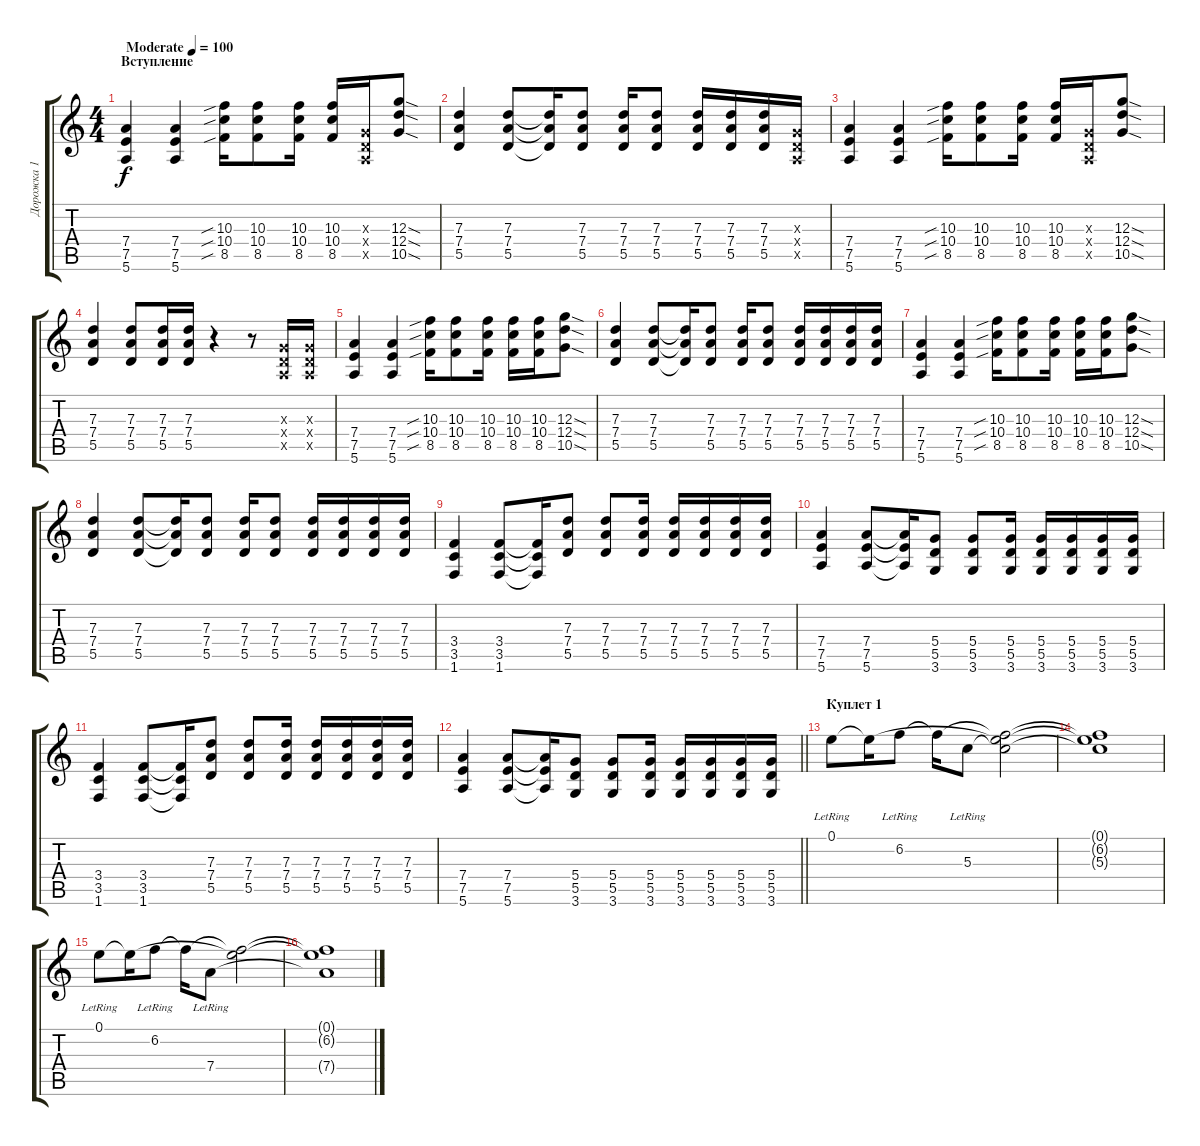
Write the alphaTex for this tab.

\track ("Дорожка 1" "Дорожка 1") {instrument electricguitarclean}
\staff {score tabs}
\tuning (E4 B3 G3 D3 A2 E2) {hide}
\ts (4 4)
\section ("" "Вступление")
\tempo (100 "Moderate")
\clef g2
\ks c
(7.4 7.5 5.6).4{dy f instrument electricguitarclean} (7.4 7.5 5.6).4 (10.3{sib} 10.4{sib} 8.5{sib}).16 (10.3 10.4 8.5).8 (10.3 10.4 8.5).16 (10.3 10.4 8.5).16 (0.3{x} 0.4{x} 0.5{x}).16 (12.3{sod} 12.4{sod} 10.5{sod}).8 |
(7.3 7.4 5.5).4 (7.3 7.4 5.5).8 (7.3{t} 7.4{t} 5.5{t}).16 (7.3 7.4 5.5).8 (7.3 7.4 5.5).16 (7.3 7.4 5.5).8 (7.3 7.4 5.5).16 (7.3 7.4 5.5).16 (7.3 7.4 5.5).16 (0.3{x} 0.4{x} 0.5{x}).16 |
(7.4 7.5 5.6).4 (7.4 7.5 5.6).4 (10.3{sib} 10.4{sib} 8.5{sib}).16 (10.3 10.4 8.5).8 (10.3 10.4 8.5).16 (10.3 10.4 8.5).16 (0.3{x} 0.4{x} 0.5{x}).16 (12.3{sod} 12.4{sod} 10.5{sod}).8 |
(7.3 7.4 5.5).4 (7.3 7.4 5.5).8 (7.3 7.4 5.5).16 (7.3 7.4 5.5).16 r.4 r.8 (0.3{x} 0.4{x} 0.5{x}).16{volume 15 instrument overdrivenguitar} (0.3{x} 0.4{x} 0.5{x}).16 |
(7.4 7.5 5.6).4 (7.4 7.5 5.6).4 (10.3{sib} 10.4{sib} 8.5{sib}).16 (10.3 10.4 8.5).8 (10.3 10.4 8.5).16 (10.3 10.4 8.5).16 (10.3 10.4 8.5).16 (12.3{sod} 12.4{sod} 10.5{sod}).8 |
(7.3 7.4 5.5).4 (7.3 7.4 5.5).8 (7.3{t} 7.4{t} 5.5{t}).16 (7.3 7.4 5.5).8 (7.3 7.4 5.5).16 (7.3 7.4 5.5).8 (7.3 7.4 5.5).16 (7.3 7.4 5.5).16 (7.3 7.4 5.5).16 (7.3 7.4 5.5).16 |
(7.4 7.5 5.6).4 (7.4 7.5 5.6).4 (10.3{sib} 10.4{sib} 8.5{sib}).16 (10.3 10.4 8.5).8 (10.3 10.4 8.5).16 (10.3 10.4 8.5).16 (10.3 10.4 8.5).16 (12.3{sod} 12.4{sod} 10.5{sod}).8 |
(7.3 7.4 5.5).4 (7.3 7.4 5.5).8 (7.3{t} 7.4{t} 5.5{t}).16 (7.3 7.4 5.5).8 (7.3 7.4 5.5).16 (7.3 7.4 5.5).8 (7.3 7.4 5.5).16 (7.3 7.4 5.5).16 (7.3 7.4 5.5).16 (7.3 7.4 5.5).16 |
(3.4 3.5 1.6).4 (3.4 3.5 1.6).8 (3.4{t} 3.5{t} 1.6{t}).16 (7.3 7.4 5.5).8 (7.3 7.4 5.5).8 (7.3 7.4 5.5).16 (7.3 7.4 5.5).16 (7.3 7.4 5.5).16 (7.3 7.4 5.5).16 (7.3 7.4 5.5).16 |
(7.4 7.5 5.6).4 (7.4 7.5 5.6).8 (7.4{t} 7.5{t} 5.6{t}).16 (5.4 5.5 3.6).8 (5.4 5.5 3.6).8 (5.4 5.5 3.6).16 (5.4 5.5 3.6).16 (5.4 5.5 3.6).16 (5.4 5.5 3.6).16 (5.4 5.5 3.6).16 |
(3.4 3.5 1.6).4 (3.4 3.5 1.6).8 (3.4{t} 3.5{t} 1.6{t}).16 (7.3 7.4 5.5).8 (7.3 7.4 5.5).8 (7.3 7.4 5.5).16 (7.3 7.4 5.5).16 (7.3 7.4 5.5).16 (7.3 7.4 5.5).16 (7.3 7.4 5.5).16 |
\barLineRight lightlight
(7.4 7.5 5.6).4 (7.4 7.5 5.6).8 (7.4{t} 7.5{t} 5.6{t}).16 (5.4 5.5 3.6).8 (5.4 5.5 3.6).8 (5.4 5.5 3.6).16 (5.4 5.5 3.6).16 (5.4 5.5 3.6).16 (5.4 5.5 3.6).16 (5.4 5.5 3.6).16 |
\section ("" "Куплет 1")
0.1{lr}.8 0.1{t}.16 6.2{lr}.8 6.2{t}.16 5.3{lr}.8 (0.1{t} 6.2{t} 5.3{t}).2 |
(0.1{t} 6.2{t} 5.3{t}).1 |
0.1{lr}.8{instrument electricguitarclean} 0.1{t}.16 6.2{lr}.8 6.2{t}.16 7.4{lr}.8 (0.1{t} 6.2{t}).2 |
(0.1{t} 6.2{t} 7.4{t}).1
